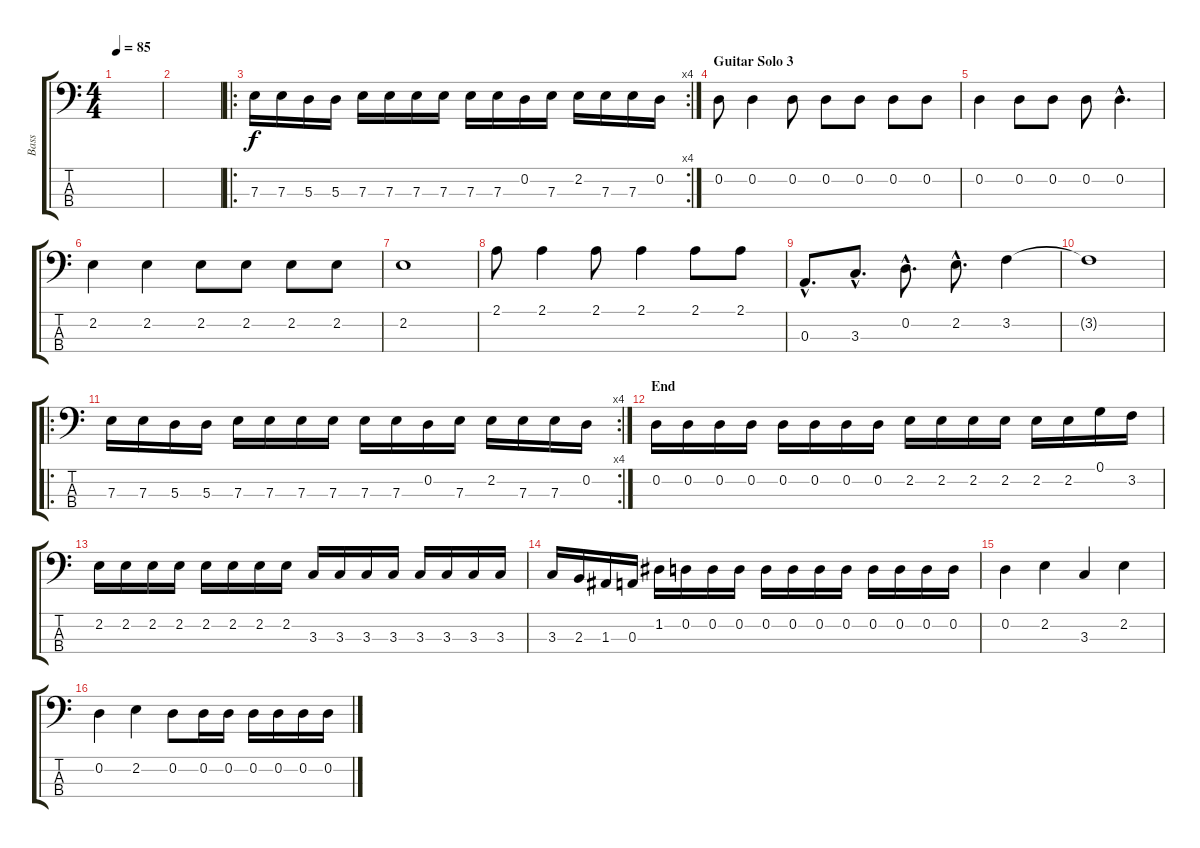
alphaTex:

\track ("Bass" "Bass") {instrument electricbassfinger}
\staff {score tabs}
\tuning (G2 D2 A1 E1) {hide}
\ts (4 4)
\tempo 85
\clef f4
\ks c
|
|
\ro
\rc 4
7.3.16 7.3.16 5.3.16 5.3.16 7.3.16 7.3.16 7.3.16 7.3.16 7.3.16 7.3.16 0.2.16 7.3.16 2.2.16 7.3.16 7.3.16 0.2.16 |
\section ("" "Guitar Solo 3  ")
0.2.8{volume 12} 0.2.4 0.2.8 0.2.8 0.2.8 0.2.8 0.2.8 |
0.2.4 0.2.8 0.2.8 0.2.8 0.2{hac}.4{d} |
2.2.4 2.2.4 2.2.8 2.2.8 2.2.8 2.2.8 |
2.2.1 |
2.1.8 2.1.4 2.1.8 2.1.4 2.1.8 2.1.8 |
0.3{hac}.8{d} 3.3{hac}.8{d} 0.2{hac}.8{d} 2.2{hac}.8{d} 3.2.4 |
3.2{t}.1 |
\ro
\rc 4
7.3.16 7.3.16 5.3.16 5.3.16 7.3.16 7.3.16 7.3.16 7.3.16 7.3.16 7.3.16 0.2.16 7.3.16 2.2.16 7.3.16 7.3.16 0.2.16 |
\section ("" "End")
0.2.16 0.2.16 0.2.16 0.2.16 0.2.16 0.2.16 0.2.16 0.2.16 2.2.16 2.2.16 2.2.16 2.2.16 2.2.16 2.2.16 0.1.16 3.2.16 |
2.2.16 2.2.16 2.2.16 2.2.16 2.2.16 2.2.16 2.2.16 2.2.16 3.3.16 3.3.16 3.3.16 3.3.16 3.3.16 3.3.16 3.3.16 3.3.16 |
3.3.16 2.3.16 1.3.16 0.3.16 1.2.16 0.2.16 0.2.16 0.2.16 0.2.16 0.2.16 0.2.16 0.2.16 0.2.16 0.2.16 0.2.16 0.2.16 |
0.2.4 2.2.4 3.3.4 2.2.4 |
0.2.4 2.2.4 0.2.8 0.2.16 0.2.16 0.2.16 0.2.16 0.2.16 0.2.16
